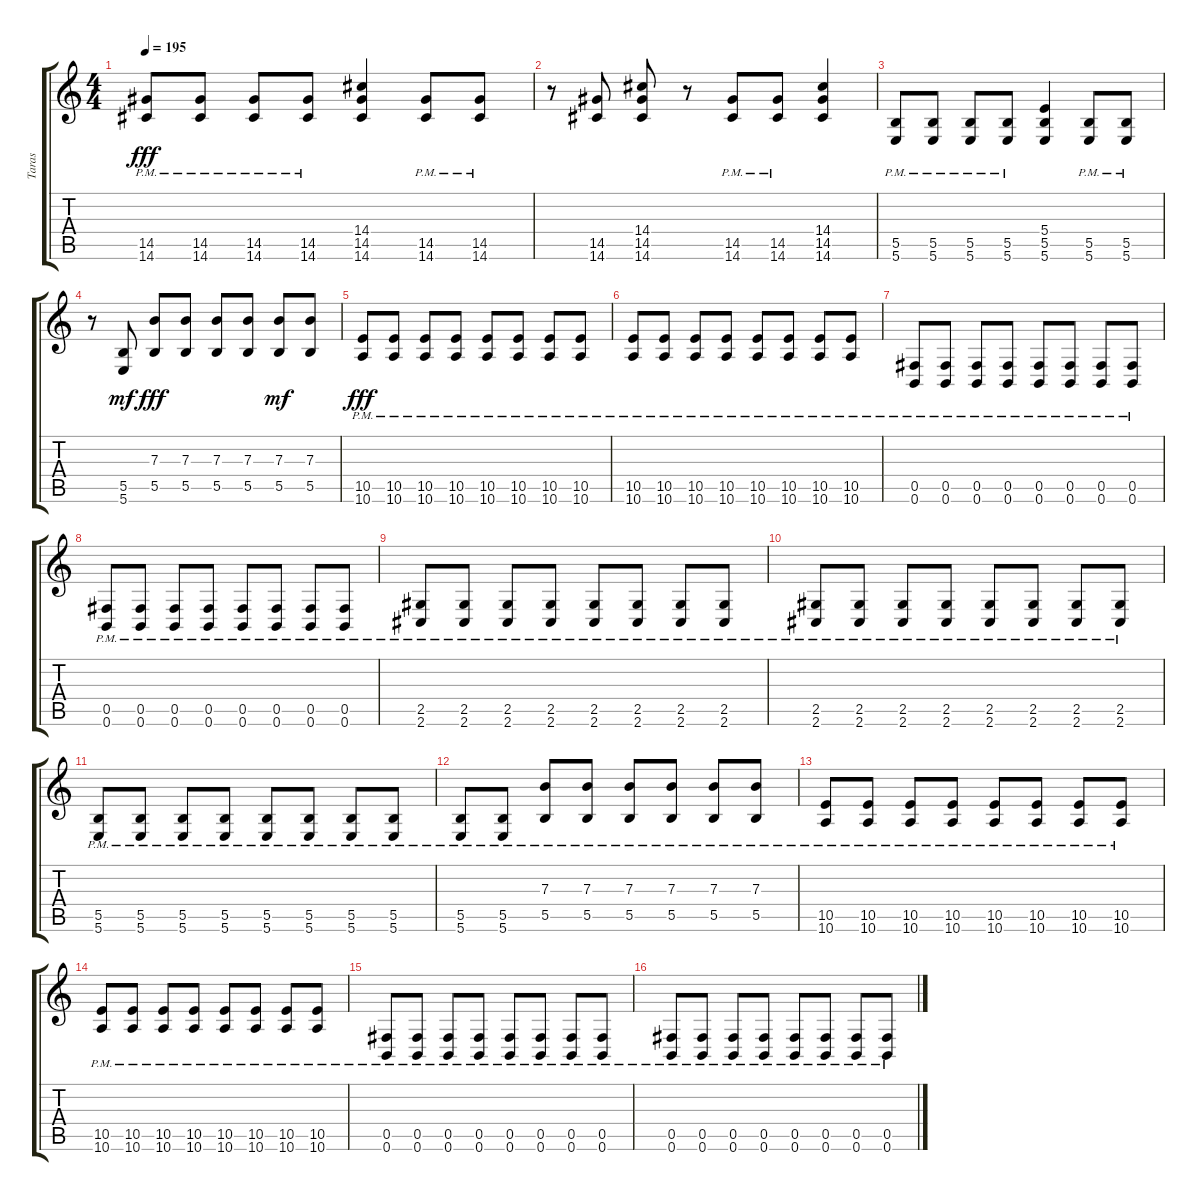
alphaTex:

\track ("Taras" "Taras") {instrument distortionguitar}
\staff {score tabs}
\tuning (Db4 Ab3 E3 B2 Gb2 B1) {hide}
\ts (4 4)
\tempo 195
\clef g2
\ks c
(14.5{pm} 14.6{pm}).8{dy fff} (14.5{pm} 14.6{pm}).8 (14.5{pm} 14.6{pm}).8 (14.5{pm} 14.6{pm}).8 (14.4 14.5 14.6).4 (14.5{pm} 14.6{pm}).8 (14.5{pm} 14.6{pm}).8 |
r.8 (14.5 14.6).8 (14.4 14.5 14.6).8 r.8 (14.5{pm} 14.6{pm}).8 (14.5{pm} 14.6{pm}).8 (14.4 14.5 14.6).4 |
(5.5{pm} 5.6{pm}).8 (5.5{pm} 5.6{pm}).8 (5.5{pm} 5.6{pm}).8 (5.5{pm} 5.6{pm}).8 (5.4 5.5 5.6).4 (5.5{pm} 5.6{pm}).8 (5.5{pm} 5.6{pm}).8 |
r.8 (5.5 5.6).8{dy mf} (7.3 5.5).8{dy fff} (7.3 5.5).8 (7.3 5.5).8 (7.3 5.5).8 (7.3 5.5).8{dy mf} (7.3 5.5).8 |
(10.5{pm} 10.6{pm}).8{dy fff} (10.5{pm} 10.6{pm}).8 (10.5{pm} 10.6{pm}).8 (10.5{pm} 10.6{pm}).8 (10.5{pm} 10.6{pm}).8 (10.5{pm} 10.6{pm}).8 (10.5{pm} 10.6{pm}).8 (10.5{pm} 10.6{pm}).8 |
(10.5{pm} 10.6{pm}).8 (10.5{pm} 10.6{pm}).8 (10.5{pm} 10.6{pm}).8 (10.5{pm} 10.6{pm}).8 (10.5{pm} 10.6{pm}).8 (10.5{pm} 10.6{pm}).8 (10.5{pm} 10.6{pm}).8 (10.5{pm} 10.6{pm}).8 |
(0.5{pm} 0.6{pm}).8 (0.5{pm} 0.6{pm}).8 (0.5{pm} 0.6{pm}).8 (0.5{pm} 0.6{pm}).8 (0.5{pm} 0.6{pm}).8 (0.5{pm} 0.6{pm}).8 (0.5{pm} 0.6{pm}).8 (0.5{pm} 0.6{pm}).8 |
(0.5{pm} 0.6{pm}).8 (0.5{pm} 0.6{pm}).8 (0.5{pm} 0.6{pm}).8 (0.5{pm} 0.6{pm}).8 (0.5{pm} 0.6{pm}).8 (0.5{pm} 0.6{pm}).8 (0.5{pm} 0.6{pm}).8 (0.5{pm} 0.6{pm}).8 |
(2.5{pm} 2.6{pm}).8 (2.5{pm} 2.6{pm}).8 (2.5{pm} 2.6{pm}).8 (2.5{pm} 2.6{pm}).8 (2.5{pm} 2.6{pm}).8 (2.5{pm} 2.6{pm}).8 (2.5{pm} 2.6{pm}).8 (2.5{pm} 2.6{pm}).8 |
(2.5{pm} 2.6{pm}).8 (2.5{pm} 2.6{pm}).8 (2.5{pm} 2.6{pm}).8 (2.5{pm} 2.6{pm}).8 (2.5{pm} 2.6{pm}).8 (2.5{pm} 2.6{pm}).8 (2.5{pm} 2.6{pm}).8 (2.5{pm} 2.6{pm}).8 |
(5.5{pm} 5.6{pm}).8 (5.5{pm} 5.6{pm}).8 (5.5{pm} 5.6{pm}).8 (5.5{pm} 5.6{pm}).8 (5.5{pm} 5.6{pm}).8 (5.5{pm} 5.6{pm}).8 (5.5{pm} 5.6{pm}).8 (5.5{pm} 5.6{pm}).8 |
(5.5{pm} 5.6{pm}).8 (5.5{pm} 5.6{pm}).8 (7.3 5.5{pm}).8 (7.3 5.5{pm}).8 (7.3 5.5{pm}).8 (7.3 5.5{pm}).8 (7.3 5.5{pm}).8 (7.3 5.5{pm}).8 |
(10.5{pm} 10.6{pm}).8 (10.5{pm} 10.6{pm}).8 (10.5{pm} 10.6{pm}).8 (10.5{pm} 10.6{pm}).8 (10.5{pm} 10.6{pm}).8 (10.5{pm} 10.6{pm}).8 (10.5{pm} 10.6{pm}).8 (10.5{pm} 10.6{pm}).8 |
(10.5{pm} 10.6{pm}).8 (10.5{pm} 10.6{pm}).8 (10.5{pm} 10.6{pm}).8 (10.5{pm} 10.6{pm}).8 (10.5{pm} 10.6{pm}).8 (10.5{pm} 10.6{pm}).8 (10.5{pm} 10.6{pm}).8 (10.5{pm} 10.6{pm}).8 |
(0.5{pm} 0.6{pm}).8 (0.5{pm} 0.6{pm}).8 (0.5{pm} 0.6{pm}).8 (0.5{pm} 0.6{pm}).8 (0.5{pm} 0.6{pm}).8 (0.5{pm} 0.6{pm}).8 (0.5{pm} 0.6{pm}).8 (0.5{pm} 0.6{pm}).8 |
(0.5{pm} 0.6{pm}).8 (0.5{pm} 0.6{pm}).8 (0.5{pm} 0.6{pm}).8 (0.5{pm} 0.6{pm}).8 (0.5{pm} 0.6{pm}).8 (0.5{pm} 0.6{pm}).8 (0.5{pm} 0.6{pm}).8 (0.5{pm} 0.6{pm}).8
